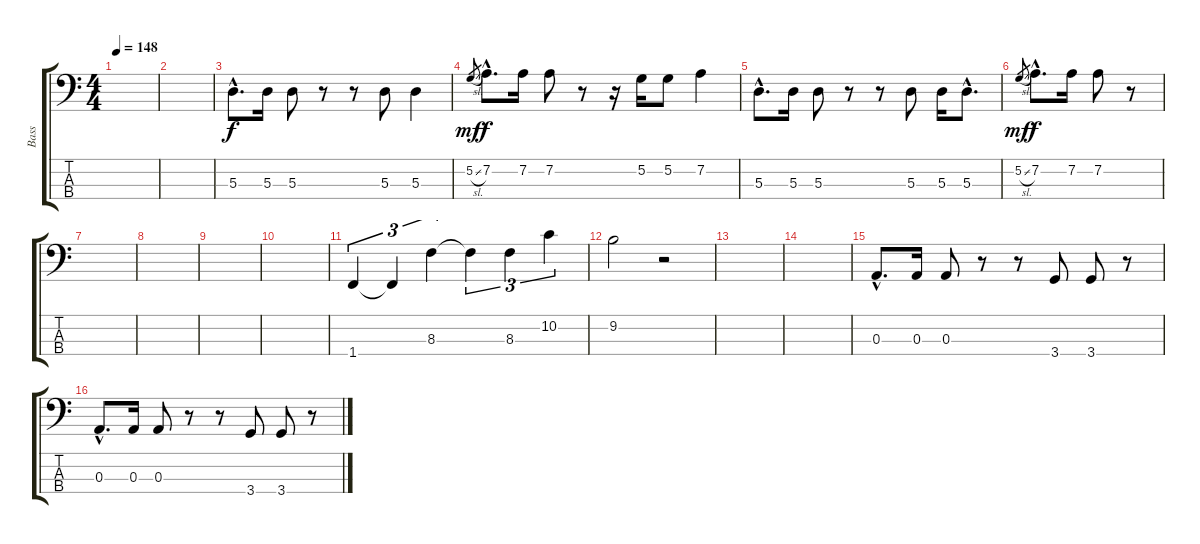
\track ("Bass" "Bass") {instrument electricbassfinger}
\staff {score tabs}
\tuning (G2 D2 A1 E1) {hide}
\ts (4 4)
\tempo 148
\clef f4
\ks c
|
|
5.3{hac}.8{d} 5.3.16 5.3.8 r.8 r.8 5.3.8 5.3.4 |
5.2{sl}.8{gr dy mf} 7.2{hac}.8{d dy f} 7.2.16 7.2.8 r.8 r.16 5.2.16 5.2.8 7.2.4 |
5.3{hac}.8{d} 5.3.16 5.3.8 r.8 r.8 5.3.8 5.3.16 5.3{hac}.8{d} |
5.2{sl}.8{gr dy mf} 7.2{hac}.8{d dy f} 7.2.16 7.2.8 r.8 |
|
|
|
|
1.4.4{tu (3 2)} 1.4{t}.4{tu (3 2)} 8.3.4{tu (3 2)} 8.3{t}.4{tu (3 2)} 8.3.4{tu (3 2)} 10.2.4{tu (3 2)} |
9.2.2 r.2 |
|
|
0.3{hac}.8{d} 0.3.16 0.3.8 r.8 r.8 3.4.8 3.4.8 r.8 |
0.3{hac}.8{d} 0.3.16 0.3.8 r.8 r.8 3.4.8 3.4.8 r.8
